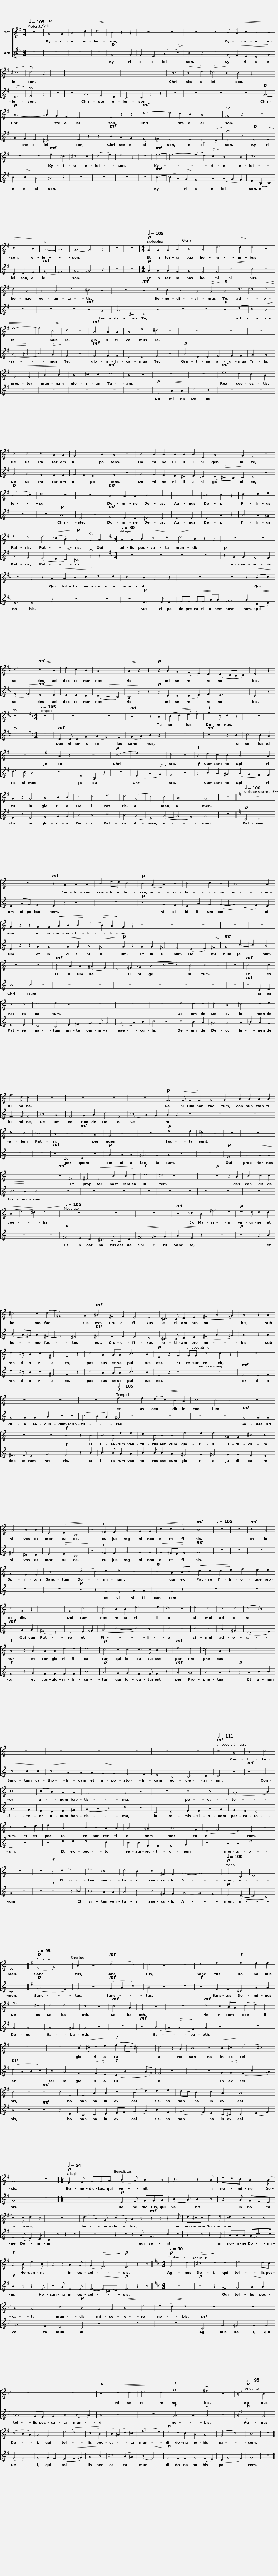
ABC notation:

X:1
%%score [ 1 2 ]
L:1/8
Q:1/4=105
M:3/4
I:linebreak $
K:G
V:1 treble
V:2 treble
V:1
 z6 |!p! G4 G2 | A4 d2 |!>(! d6!>)! | B2 z2 z2 | %5
 z6 | z6 | z6 | z6 | (B2!<(! A2) c2 | %10
 B4!<)! B2 |!>(! ^c6!>)! | !fermata!d4 z2 | z6 | z6 | %15
 z6 | z6 | z6 | z6 |$ B6 | %20
!<(! B4!<)! d2 |!>(! ^c4!>)! B2 | B4 z2 | z6 |!p! A6- | %25
 A2 G2 F2 | E6 | E2 z2 z2 |!mf! d6- | d2 c2 B2 | %30
 A6 | !fermata!^G4 z2 | z6 | z6 | z6 | %35
!mf! f4 ^c2 |$ ^c4 c2 | (d4 e2) | e4 z2 | z6 | %40
!mf! e6- | e6- | (e2 d2)!>(! c2!>)! | B4 B2 | c6 | %45
!>(! c4!>)! B2 | !^!A6- | A6 | G6- | G4 z2 | %50
 z6 | z6 |]$[M:4/4][Q:1/4=105]!p! G2 G2 G2 A2 | B4 G4 | d6!>(! d2!>)! | %55
 d4 z4 | d4 A4 | B4 B4 | e8 | ^c4 z4 | %60
 z8 |!mf! z4 d2 c2 | B8 | A4!>(! A4!>)! |!p! A4 d4- | %65
 d4!<(! e4 |$ f8-!<)! | f4!>(! B4!>)! | d4 z4 |!mf! A4 A2 A2 | %70
 A4 e4 | ^d4 z4 | z8 | z8 | z8 | %75
!<(! G4 F4 | B4 B4!<)! | B4 ^c2 c2 |!mf! d8 | B4 z4 |$ %80
 z8 | z8 |!mf! e6 d2 | c4 B4 | c4 c4 | %85
 d4 A2 A2 | G6 B2 | A4 z4 | B4 B2 B2 | B2 B2 B2 E2 | %90
 A6 G2 | F4 z4 |$!p! (B6 ^c2) | d8 | z8 | %95
 z8 |!mf! A4 A2 A2 | B4 B4 | B4 B4 | ^c4 c2 z2 | %100
 d4 d2 e2 | f4 d4 | (d4!>(! ^c2 B2)!>)! |!p! A4 !fermata!z2 A2 ||$[K:D][M:3/4][Q:1/4=80] A2 A2 B2 | %105
!<(! c4!<)! d2 |!>(! d6!>)! | B2 z2 z2 | z6 | z6 | %110
 z6 | z2 z2 A2 |!<(! A2 B2 c2!<)! | d4 d2 | c6 | %115
 B2 z2 z2 | z6 |$ z6 | z2!<(! (B2 c2)!<)! | d6 | %120
!mf!!>(! d4!>)! B2 | e2 c2 B2 | A6 |!>(! A2!>)! z2 z2 |!p! z2 A2 G2 | %125
 (F2 E2) D2 | (D2 CB, C2) | D4 z2 | !fermata!z8 |[K:G][M:4/4][Q:1/4=105] z8 |$ %130
 z8 | z8 |!mf! z4 z2 B2 | (c2!<(! d2) (e2!<)! f2) |!f! g3 d d2 z2 | %135
 z8 | z8 | !^!e4 A2 z2 | z8 |!p! (B8 | %140
 e8) | d4 z4 |$!f! z2 d2 c2 B2 | A6 A2 | G2 z2 G4 | %145
 A4 B2 B2 | c4 d4 | e8 | d4 (G4 | c4) B4 | %150
 A8 | G8 | z8 ||$[K:C][Q:1/4=100] z8 | z8 | %155
!mf! z2 G2 A2 A2 | B2 ed c4 |!p! B2 (G2 A2) B2 | c4 c2 B2 | A6 A2 | %160
 G2 z2 z2 G2 | G2!<(! A2 B2 B2!<)! | (c4!>(! B2) A2!>)! |$ G2 z2 z4 | z8 | %165
 z8 | z8 | z8 | z8 | z8 | %170
!mf! c4 A2 A2 | (^G4 F4) | E4 ^F2 ^G2 | (A4 c4- | c4) B4 | %175
 c4 z4 | z8 |!mf! c6 c2 |$ c4 c4 | d8 | %180
 e4 z4 | z8 | z8 | z8 | e4 d2 d2 | %185
 e4 B4 | ^c4 d2 e2 | f3 d d4 | z8 | z8 | %190
 z8 |$ z8 |!p! F3!<(! F F2!<)! F2 | G4 G4 | A2 A2 A2 A2 | %195
 d4 c4 | _B8 | A4 z4 |!mf! z4 G4 | F4 z4 | %200
 z8 |!p! e6 e2 | ^d4 z4 | z8 |$ z8 | %205
 z8 | z8 |!mf! z4 ^F4 | ^F4!<(! F4 | B4 B2!<)! d2 | %210
!f! d8 | ^c4 z4 | z8 | z8 |$!p! z4 z2 A2 | %215
 B4 c2 c2 |!<(! (B2 e4!<)! ^d2) |!>(! e8!>)! ||[Q:1/4=105] z8 | z8 | %220
 z8 |!mf! z4 ^c2 B2 | ^f6 e2 |!p! e3 d d2 d2 | ^c4 c2 (d2 |$ %225
 ^G6) G2 |!mf! ^A4 ^F2 F2 | E4 D4 | ^C3 C D2 E2 | (^F2 A4 ^G2) | %230
 A4 z2 A2 | d3 ^c B2 c2 | ^F4 F2 z2 | c4 A2 AA | B6 B2 |$ %235
!p! E2 z2 G2 GG | c4 c2 z2 | z8 | z8 | z8 | %240
 z8 |[Q:1/4=105]!f! e6 e2 | (d2!>(! c2) B2!>)! A2 | c8 | B4 z4 | %245
 z8 | z8 |$ z8 |!f! z4 z2 B2 | B3 B e2 e2 | %250
 ^d3 B B2 B2 | e6 e2 | e4 ^G2 G2 | ^c4 c4 | A4 B2 B2 | %255
 E6!>(! E2 | B,8!>)! | z4 ^F2 F2 | G4 G2 G2 |$!<(! c2 c2!<)! c4 | %260
!mf! B8 ||[Q:1/4=105] z8 | z8 |!mf! c4 G4 | F4 E2 E2 | %265
 A4 B4 | (c4 B2) c2 | d4 z4 |!p! z4 G2 AB |!<(! c2 c2 c2!<)! d2 | %270
 e4 d2 d2 |$ d4 G2 z2 | z8 | G4 c4 | c4 B2 B2 | %275
 e6 e2 | ^d4 z4 | e4 d4 | c4 d4 | (d4 _B4) | %280
!f! A4 z2 A2 | A2 A2 d2 d2 | d8 |!p! c4 c2 c2 |$ c3 c B2 z2 | %285
!mf! e4 d4 | ^c4 A2 z2 | z8 | z8 | z8 | %290
 z8 | z8 | z8 | z8 |!mf![Q:1/4=111] z4 G4 | %295
 A4 c4 |$ c8 | (c2 B2) A2 A2 | G8 | G4 z4 | %300
 z8 | c4 c4 | (A6 B2) | c4 c2 d2 | e4 A4 | %305
 B2 B2 A2 A2 | A4 ^G4 |$ A6 F2 | (E2 F4 E2) | D4 z4 | %310
 z8 | z8 |!f! z2 d2 _e4 | _e4 ^c4 | d4 c4 | %315
 c4 ^F2 F2 | G8- | G8 |!p![Q:1/4=100] G4 C4 | D8 | %320
 E8 ||$[K:G][Q:1/4=95]!p! (G4 A4) | B4 z4 |!mf! (e4 d4) | d4 z4 | %325
 z8 | e4 f4 |!f! f4 f2 f2 | g6 ^d2 | e4 e4 | %330
 c4 z4 |!mf! c6 A2 | F4 z4 | z8 |$!mf! d4 c2 BA | %335
 (d2 e2) e4 | z8 | z8 | (B3!<(! ^c) d2!<)! e2 |!f! (f2 ed ^c4) | %340
 d4 z2 A2 | B8 | B4!<(! B2 ^c2!<)! | (d4 ^c4) | B4 z4 | %345
!mf! z4 z2 E2 |$ E2 A2 A2 c2 | (B2 d2) d2 e2 | dc B2 c2 A2 | A8 | %350
 G8 | z8 |]$[M:6/8][Q:1/4=54]!p! E2 F GGA | (B2 A) B2 z | z3 z2 B | %355
 edc B2 (B | c2) c d2 z | z6 | (d3 B2) G | (c2 B) A2 z | %360
!mf! z2 z z2 B |$ d^cc f2 e | ^d2 z z2 z |!f! z2 B e2 B | z2 z A2 G | %365
 (G3!>(! F3)!>)! |!p! E3 z2 z ||$[K:Bb][M:4/4][Q:1/4=90]!p! G6 d2 |!>(! ^c4!>)! d2 d2 | e6 dc | %370
 B4 A4 | c8 |!p! B4 G2 G2 |!<(! B4!<)! e4 | (e2!>(! d2)!>)! d4 | %375
 z8 | z8 | z8 |$ z8 |!p! z4!<(! d2 d2 | %380
 e6!<)! d2 |!f! g8 | !fermata!^f4 z4 |[K:G][Q:1/4=95]!p! d4 B4 | (c4 B2 A2) | %385
 G4 G4 | (e4!<(! d4) | c4!<)! B4 | (B2 ^A2 d2) ^c2 | (f6 e2) | %390
!p! d4 d2 c2 |$ B4 A4 | (G4 c4) | B8 | z8 |] %395
V:2
 z6 | z6 | z6 | z6 |!p! G4 G2 | %5
 G4 E2 | (A4!>(! c2)!>)! | B4 z2 | z6 | (G2!<(! F2) E2 | %10
 D4!<)! G2 |!>(! E6!>)! | !fermata!F4 z2 | z6 | z6 | %15
 A6 | F4 E2 | D6 | D2 z2 z2 |$ z6 | %20
 z6 | z6 | z6 |!p! G6- | G2 F2 E2 | %25
 ^D6 | E2 z2 z2 |!mf! B2 A2 G2 | (F4 =F2) | E4 E2 | %30
 (E4!>(! D2)!>)! | !fermata!E4 z2 |!p! E4!<(! E2!<)! | c4!>(! c2!>)! | B6 | %35
 ^A4 z2 |$ z6 | z6 | z6 | z6 | %40
!mf! c6- | (c2 A2)!>(! G2!>)! | F4 A2 | (A2 G2 F2) | E2 (A,2 B,2) | %45
 C2 D2 E2 |!mf! (G6 | F6) | G6- | G4 z2 | %50
 z6 | z6 |]$[M:4/4]!p! G2 G2 G2 F2 | G4 E4 | F4!>(! c4!>)! | %55
 B4 z4 | z8 | z8 | z8 |!mf! z4 G4 | %60
 A6 ^C2 | D4 z4 | z8 | z8 |!p! z4 (d4 | %65
 c4)!<(! B4 |$ (A4!<)! ^A4 | B4)!>(! G4!>)! | F4 z4 |!mf! F4 F2 F2 | %70
 E4 E4 | F4 z4 |!p! B4 E2 E2 | F4 F2 F2 | G4 G4 | %75
 z8 | z8 | z8 | z8 | z8 |$ %80
!p! E4!<(! A2 A2!<)! | c4 B4 | z8 | z8 | A4 A4 | %85
 F4 F2 F2 | G2 F2 E4 | F4 z4 | G4 G2 F2 | E2 ^D2 E2 =D2 | %90
 (D2!>(! ^C2 B,2)!>)! C2 | D4 z4 |$ z8 | z8 |!p! A8 | %95
 D4 z4 |!mf! F4 E2 D2 | ^D4 D4 | E4 E4 | E4 A2 z2 | %100
 A4 A2 ^G2 | A4 F4 | (F4 E2!>(! D2)!>)! | ^C4 !fermata!z2 z2 ||$[K:D][M:3/4] z6 | %105
 z6 | z6 | z6 |!p! z2 G2 G2 | F4 F2 | %110
 E6 | E4 z2 | z6 | z6 | z6 | %115
!p! F3 F F2 | GG!<(! GG B!<)!B |$ ^A6 | B2!<(! (D2 E2)!<)! | (F4!>(! =F2) | %120
!mf! E4!>)! E2 | E2 E2 D2 | (D2!>(! C2 B,2) | A,2!>)! z2 z2 |!p! z2 D2 D2 | %125
 (D2 E2) F2 | E6 | D4 z2 | !fermata!z8 |[K:G][M:4/4] z8 |$ %130
!mf! D3 D D2 G2 | (A2 G4) F2 | (G2 A2) B2 z2 | z8 |!mf! z4 z2 B2 | %135
 c4 B2 A2 | d3 c B4 | z8 | E4 A,2 z2 | z8 | %140
 (E4 A2!>(! G2)!>)! | F4 z4 |$!f! z2 B2 A2 ^G2 | (A2 G2 F2) F2 | E2 z2 E4 | %145
 F4 G2 G2 | A4 B4 | c8 | B4 (G4 | E4) (G4- | %150
 G4 F4) | G8 | z8 ||$[K:C]!p! C4 D4 | E2 AG F4 | %155
 E2 z2 z4 | z8 |!p! z4 G2 F2 | E2 A2 G2 (G2- | G2 C2 F2) E2 | %160
 D2 z2 z2 G2 | G4!<(! G2 G2!<)! | A4!>(! ^F4!>)! |$!p! G2 z2 G2 G2 | ^F4 E4 | %165
 (D4 E2)!<(! ^F2!<)! |!mf! G4 B4- | B4 A4 | B8 | B4 z4 | %170
 z8 | z8 | z8 | z8 | z8 | %175
 z8 | z8 |!mf! z4 C2 D2 |$ E4 E4 | D8 | %180
 C4 E2 ^F2 | G3 G A4 | (G4 A2) B2 | c4 z4 | c4 B2 A2 | %185
 ^G4 G4 | (A2 _B2) A2 G2 | F3 F F4 | _B4 A4 | F4 G2 A2 | %190
 c4 F4 |$ (_B4 A2 G2) | A2 z2 z4 | z8 | z8 | %195
 z8 | z8 |!mf! z4 ^C4 | D4 z4 |!p! A4 A2 A2 | %200
 ^G6 G2 | A4 z4 | z8 |!p! E8 |$ G4!<(! G2 G2 | %205
 B6!<)! B2 | B4 z4 | z8 | z8 | z8 | %210
 z8 | z8 | z8 | z8 |$ z8 | %215
 z8 | z8 | z8 ||!p! ^F4 E2 D2 | ^C3 B, A,2 D2 | %220
!<(! ^F4 ^G2!<)! G2 |!>(! A4 E2!>)! z2 | z8 |!p! z4 z2 B2 | (B2 A^G) A2 ^F2- |$ %225
 F4 ^E4 |!mf! ^F4 F2 F2 | E4 D4 | ^C3 C D2 E2 | (^F2 A4 ^G2) | %230
 A4 z2 A2 | d3 ^c B2 c2 | ^F4 F2 z2 | c4 A2 AA | B6 B2 |$ %235
 E2 z2 z4 | z8 |!mf! E4 E2 F2 | G4 G2 G2 | A4 c2 c2 | %240
 (c4 B2 A2) | ^G4 z4 | z8 | z8 | z8 | %245
!mf! G4 G2 G2 | ^F3 F E4 |$ A8 |!f! G4 z2 B2 | B3 B A2 A2 | %250
 B3 B B2 A2 | ^G6 G2 | ^G4 G2 G2 | E4 E4 | ^F4 ^D2 D2 | %255
 E6!>(! E2 | B,8!>)! | z4 ^F2 F2 | G4 G2 G2 |$!<(! G2 ^FE!<)! F4 | %260
!mf! G8 || z8 | z8 | z8 | z8 | %265
 z8 |!p! z4 z2 G2 | F4 A2 A2 | G4 G2 z2 | z8 | %270
 z8 |$!mf! z4 G2 G2 | (^F4 E4) | D4 E2 ^F2 | (G4 B4- | %275
 B4) A4 | B4 z4 | B4 B4 | A4 ^F4 | (D6 E2) | %280
!f! F4 z2 G2 | F2 F2 F2 F2 | _B8 |!p! A4 G2 G2 |$ F3 F F2 z2 | %285
!mf! G4 ^G4 | A4 A2 z2 |!p! z2 A2 B2 B2 |!<(! c4 c2!<)! c2 |!>(! c6!>)! A2 | %290
 A2 A2!<(! G2!<)! G2 | F6 F2 | E4 C4 | C6 D2 | D4 z4 | %295
!mf! z4 G4 |$ G6 F2 | E2 D2 E2 ^F2 | (G2 A2 B4) | c4 z4 | %300
 C4 D4 | E2 E2 A2 G2 | F2 E2 D4 | C4 z4 | z4 d2 d2 | %305
 d4 c4 | B2 B2 E2 E2 |$ E4 F4 | z4 A2 A2 | d8 | %310
 G4 z4 | z8 |!f! z4 z2 _B2 | _B4 A2 A2 | A4 c4 | %315
 c4 ^F2 F2 | G8- | G4 F4 |!p! E4 (C4- | C4 B,4) | %320
 C8 ||$[K:G]!p! (G6 F2) | G4 z4 |!mf! (G2 A2 c4) | B4 z4 | %325
 z8 |!f! z4 F2 F2 | ^D4 A2 A2 | G4 G4 | G6 ^G2 | %330
 A4 z4 | z8 |!mf! z4 (B4 | A2!>(! G4!>)! F2) |$ G4 z4 | %335
 z8 |!mf! (d2 A2 B2 c2) | B4 A4 | G4!<(! F2!<)! E2 |!f! (D2 B4 AG) | %340
 F4 z4 | z8 | z4 G2!<(! G2!<)! | (F2 B4 ^A2) | B4 z4 | %345
!mf! z4 z2 D2 |$ B,2 C2 D2 EF | (G2 A2) B2 F2 | (G3 F) E2 C^C | (D4 E2 F2) | %350
 G8 | z8 |]$[M:6/8] z6 |!p! E2 F GGA | (B2 A) B2 z | %355
 z2 A GFE | E2 (E D2) C | B,2 z z2 z | z6 | z2 z z2 A | %360
 F3 B2 z |$ z2 z z2 E | AAA (Gc>)c |!f! B2 z z2 E | c2 A E2 E | %365
 E3-!>(! E^C^D!>)! |!p! E3 z2 z ||$[K:Bb][M:4/4] z8 |!p! z4 z2 ^F2 | G4!>(! A2!>)! A2 | %370
 G6 F2 | E8 | D4 z4 | z8 | z8 | %375
!mf! C6 G2 | ^F4 G2 G2 | _A6 GF |$ G2 B2 (B2 A2) | B4 z4 | %380
 z8 |!f! G6 A2 | !fermata!A4 z4 |[K:G]!p! D4 G4 | (G4 F4) | %385
 G4 G2 F2 | (E4!<(! F2 ^G2) | A4!<)! B4 | ^c4 (B2 ^A2) | (B4!>(! G4)!>)! | %390
!p! F4 F2 F2 |$ G4 (F2 E2) | (D2 G4 F2) | G8 | z8 |] %395
